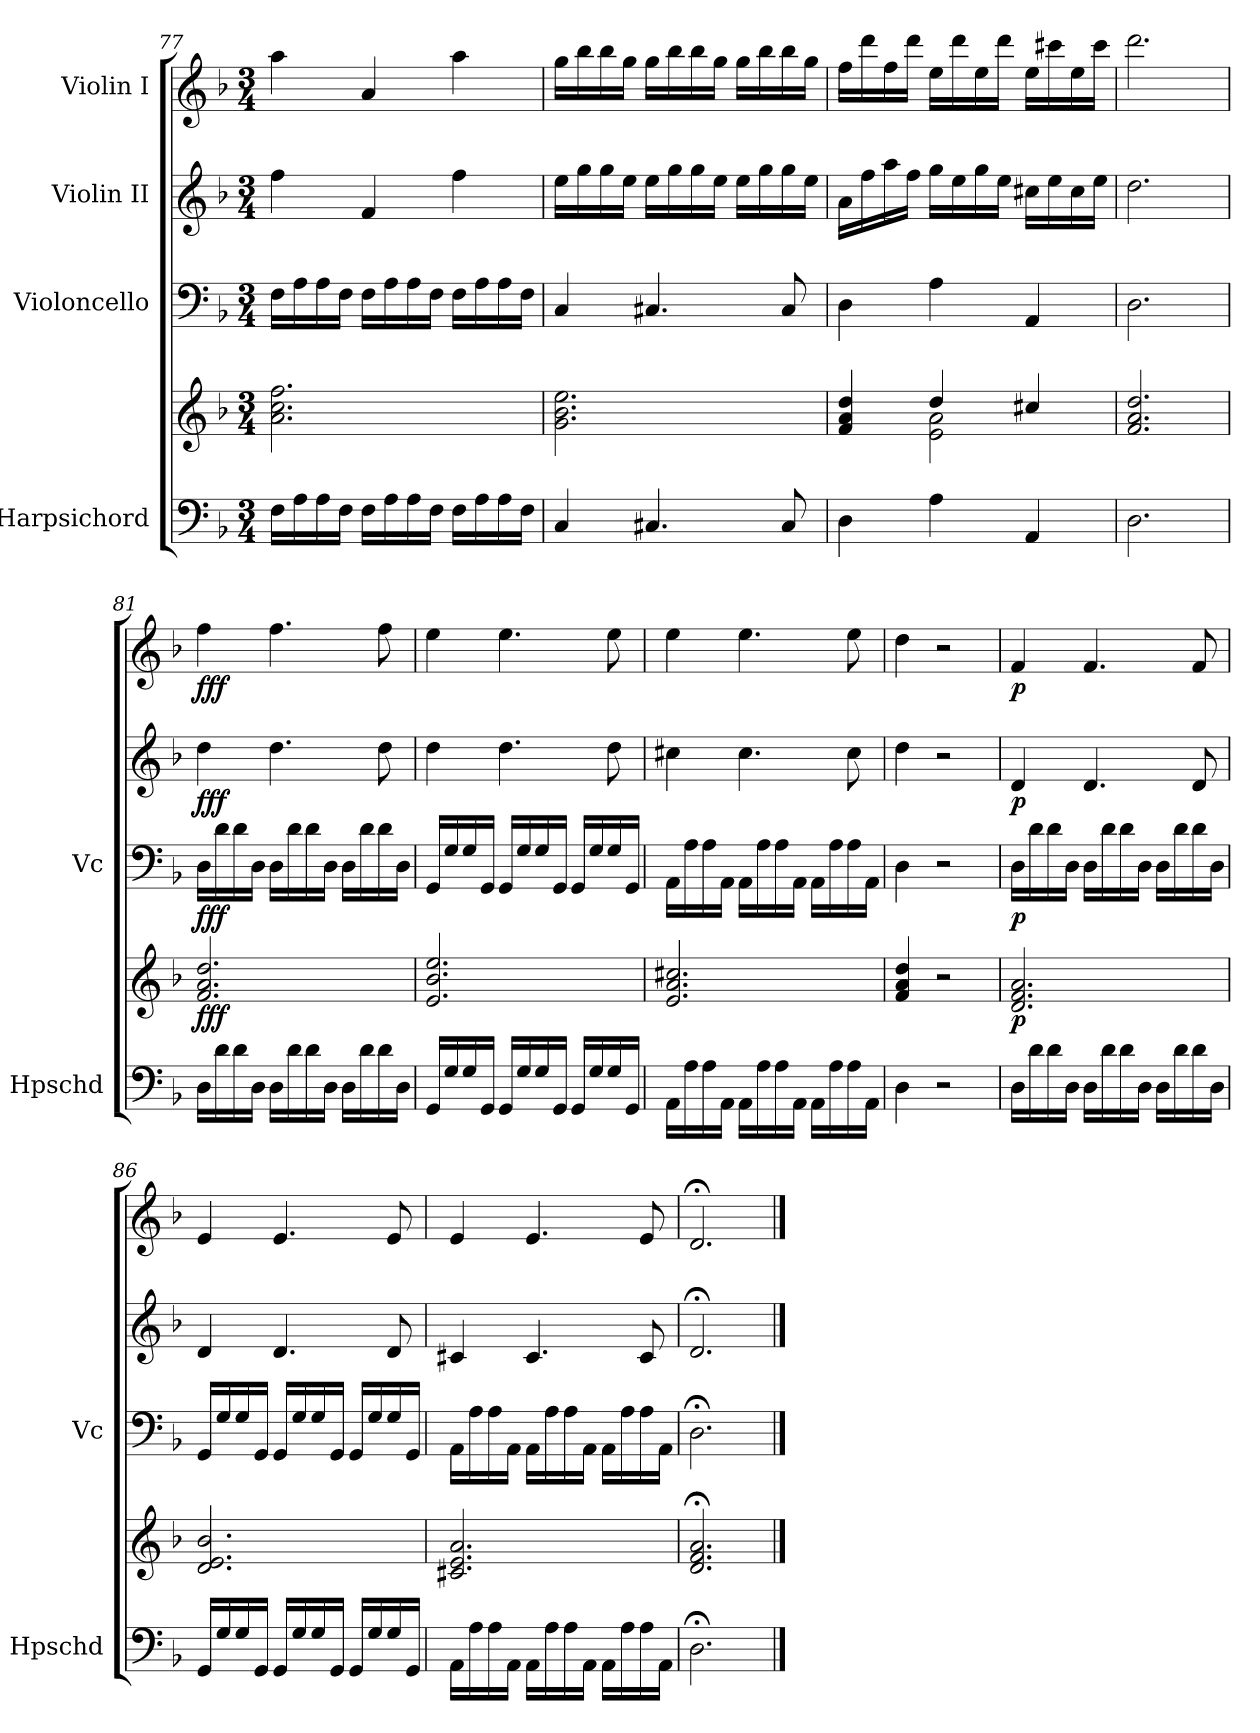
**kern	**kern	**dynam	**kern	**dynam	**kern	**dynam	**kern	**dynam
*part4	*part4	*part4	*part3	*part3	*part2	*part2	*part1	*part1
*staff5	*staff4	*staff4/5	*staff3	*staff3	*staff2	*staff2	*staff1	*staff1
*I"Harpsichord	*	*	*I"Violoncello	*	*I"Violin II	*	*I"Violin I	*
*I'Hpschd	*	*	*I'Vc	*	*	*	*	*
*clefF4	*clefG2	*	*clefF4	*	*clefG2	*	*clefG2	*
*k[b-]	*k[b-]	*	*k[b-]	*	*k[b-]	*	*k[b-]	*
*M3/4	*M3/4	*	*M3/4	*	*M3/4	*	*M3/4	*
=77	=77	=77	=77	=77	=77	=77	=77	=77
16F\LL	2.a\ 2.cc\ 2.ff\	.	16F\LL	.	4ff\	.	4aa\	.
16A\	.	.	16A\	.	.	.	.	.
16A\	.	.	16A\	.	.	.	.	.
16F\JJ	.	.	16F\JJ	.	.	.	.	.
16F\LL	.	.	16F\LL	.	4f/	.	4a/	.
16A\	.	.	16A\	.	.	.	.	.
16A\	.	.	16A\	.	.	.	.	.
16F\JJ	.	.	16F\JJ	.	.	.	.	.
16F\LL	.	.	16F\LL	.	4ff\	.	4aa\	.
16A\	.	.	16A\	.	.	.	.	.
16A\	.	.	16A\	.	.	.	.	.
16F\JJ	.	.	16F\JJ	.	.	.	.	.
=78	=78	=78	=78	=78	=78	=78	=78	=78
4C/	2.g\ 2.b-\ 2.ee\	.	4C/	.	16ee\LL	.	16gg\LL	.
.	.	.	.	.	16gg\	.	16bb-\	.
.	.	.	.	.	16gg\	.	16bb-\	.
.	.	.	.	.	16ee\JJ	.	16gg\JJ	.
4.C#X/	.	.	4.C#X/	.	16ee\LL	.	16gg\LL	.
.	.	.	.	.	16gg\	.	16bb-\	.
.	.	.	.	.	16gg\	.	16bb-\	.
.	.	.	.	.	16ee\JJ	.	16gg\JJ	.
.	.	.	.	.	16ee\LL	.	16gg\LL	.
.	.	.	.	.	16gg\	.	16bb-\	.
8C#/	.	.	8C#/	.	16gg\	.	16bb-\	.
.	.	.	.	.	16ee\JJ	.	16gg\JJ	.
!!LO:LB:g=z
=79	=79	=79	=79	=79	=79	=79	=79	=79
*	*^	*	*	*	*	*	*	*
4D\	4f/ 4a/ 4dd/	4ryy	.	4D\	.	16a\LL	.	16ff\LL	.
.	.	.	.	.	.	16ff\	.	16ddd\	.
.	.	.	.	.	.	16aa\	.	16ff\	.
.	.	.	.	.	.	16ff\JJ	.	16ddd\JJ	.
4A\	4dd/	2e\ 2a\	.	4A\	.	16gg\LL	.	16ee\LL	.
.	.	.	.	.	.	16ee\	.	16ddd\	.
.	.	.	.	.	.	16gg\	.	16ee\	.
.	.	.	.	.	.	16ee\JJ	.	16ddd\JJ	.
4AA/	4cc#X/	.	.	4AA/	.	16cc#X\LL	.	16ee\LL	.
.	.	.	.	.	.	16ee\	.	16ccc#X\	.
.	.	.	.	.	.	16cc#\	.	16ee\	.
.	.	.	.	.	.	16ee\JJ	.	16ccc#\JJ	.
*	*v	*v	*	*	*	*	*	*	*
=80	=80	=80	=80	=80	=80	=80	=80	=80
2.D\	2.f/ 2.a/ 2.dd/	.	2.D\	.	2.dd\	.	2.ddd\	.
=81	=81	=81	=81	=81	=81	=81	=81	=81
!	!	!LO:DY:b	!	!LO:DY:b	!	!LO:DY:b	!	!LO:DY:b
16D\LL	2.f/ 2.a/ 2.dd/	fff	16D\LL	fff	4dd\	fff	4ff\	fff
16d\	.	.	16d\	.	.	.	.	.
16d\	.	.	16d\	.	.	.	.	.
16D\JJ	.	.	16D\JJ	.	.	.	.	.
16D\LL	.	.	16D\LL	.	4.dd\	.	4.ff\	.
16d\	.	.	16d\	.	.	.	.	.
16d\	.	.	16d\	.	.	.	.	.
16D\JJ	.	.	16D\JJ	.	.	.	.	.
16D\LL	.	.	16D\LL	.	.	.	.	.
16d\	.	.	16d\	.	.	.	.	.
16d\	.	.	16d\	.	8dd\	.	8ff\	.
16D\JJ	.	.	16D\JJ	.	.	.	.	.
=82	=82	=82	=82	=82	=82	=82	=82	=82
16GG/LL	2.e/ 2.b-/ 2.ee/	.	16GG/LL	.	4dd\	.	4ee\	.
16G/	.	.	16G/	.	.	.	.	.
16G/	.	.	16G/	.	.	.	.	.
16GG/JJ	.	.	16GG/JJ	.	.	.	.	.
16GG/LL	.	.	16GG/LL	.	4.dd\	.	4.ee\	.
16G/	.	.	16G/	.	.	.	.	.
16G/	.	.	16G/	.	.	.	.	.
16GG/JJ	.	.	16GG/JJ	.	.	.	.	.
16GG/LL	.	.	16GG/LL	.	.	.	.	.
16G/	.	.	16G/	.	.	.	.	.
16G/	.	.	16G/	.	8dd\	.	8ee\	.
16GG/JJ	.	.	16GG/JJ	.	.	.	.	.
=83	=83	=83	=83	=83	=83	=83	=83	=83
16AA\LL	2.e/ 2.a/ 2.cc#X/	.	16AA\LL	.	4cc#X\	.	4ee\	.
16A\	.	.	16A\	.	.	.	.	.
16A\	.	.	16A\	.	.	.	.	.
16AA\JJ	.	.	16AA\JJ	.	.	.	.	.
16AA\LL	.	.	16AA\LL	.	4.cc#\	.	4.ee\	.
16A\	.	.	16A\	.	.	.	.	.
16A\	.	.	16A\	.	.	.	.	.
16AA\JJ	.	.	16AA\JJ	.	.	.	.	.
16AA\LL	.	.	16AA\LL	.	.	.	.	.
16A\	.	.	16A\	.	.	.	.	.
16A\	.	.	16A\	.	8cc#\	.	8ee\	.
16AA\JJ	.	.	16AA\JJ	.	.	.	.	.
=84	=84	=84	=84	=84	=84	=84	=84	=84
4D\	4f/ 4a/ 4dd/	.	4D\	.	4dd\	.	4dd\	.
2r	2r	.	2r	.	2r	.	2r	.
!!LO:LB:g=z
=85	=85	=85	=85	=85	=85	=85	=85	=85
*	*	*	*	*	*	*	*MM140	*
!	!	!LO:DY:b	!	!LO:DY:b	!	!LO:DY:b	!	!LO:DY:b
16D\LL	2.d/ 2.f/ 2.a/	p	16D\LL	p	4d/	p	4f/	p
16d\	.	.	16d\	.	.	.	.	.
16d\	.	.	16d\	.	.	.	.	.
16D\JJ	.	.	16D\JJ	.	.	.	.	.
16D\LL	.	.	16D\LL	.	4.d/	.	4.f/	.
16d\	.	.	16d\	.	.	.	.	.
16d\	.	.	16d\	.	.	.	.	.
16D\JJ	.	.	16D\JJ	.	.	.	.	.
16D\LL	.	.	16D\LL	.	.	.	.	.
16d\	.	.	16d\	.	.	.	.	.
16d\	.	.	16d\	.	8d/	.	8f/	.
16D\JJ	.	.	16D\JJ	.	.	.	.	.
=86	=86	=86	=86	=86	=86	=86	=86	=86
16GG/LL	2.d/ 2.e/ 2.b-/	.	16GG/LL	.	4d/	.	4e/	.
16G/	.	.	16G/	.	.	.	.	.
16G/	.	.	16G/	.	.	.	.	.
16GG/JJ	.	.	16GG/JJ	.	.	.	.	.
16GG/LL	.	.	16GG/LL	.	4.d/	.	4.e/	.
16G/	.	.	16G/	.	.	.	.	.
16G/	.	.	16G/	.	.	.	.	.
16GG/JJ	.	.	16GG/JJ	.	.	.	.	.
16GG/LL	.	.	16GG/LL	.	.	.	.	.
16G/	.	.	16G/	.	.	.	.	.
16G/	.	.	16G/	.	8d/	.	8e/	.
16GG/JJ	.	.	16GG/JJ	.	.	.	.	.
=87	=87	=87	=87	=87	=87	=87	=87	=87
*	*	*	*	*	*	*	*MM120	*
16AA\LL	2.c#X/ 2.e/ 2.a/	.	16AA\LL	.	4c#X/	.	4e/	.
16A\	.	.	16A\	.	.	.	.	.
16A\	.	.	16A\	.	.	.	.	.
16AA\JJ	.	.	16AA\JJ	.	.	.	.	.
*	*	*	*	*	*	*	*MM100	*
16AA\LL	.	.	16AA\LL	.	4.c#/	.	4.e/	.
16A\	.	.	16A\	.	.	.	.	.
16A\	.	.	16A\	.	.	.	.	.
16AA\JJ	.	.	16AA\JJ	.	.	.	.	.
16AA\LL	.	.	16AA\LL	.	.	.	.	.
16A\	.	.	16A\	.	.	.	.	.
*	*	*	*	*	*	*	*MM50	*
16A\	.	.	16A\	.	8c#/	.	8e/	.
16AA\JJ	.	.	16AA\JJ	.	.	.	.	.
=88	=88	=88	=88	=88	=88	=88	=88	=88
*	*	*	*	*	*	*	*MM100	*
2.D;<\	2.d/;< 2.f/;< 2.a/;<	.	2.D;<\	.	2.d;</	.	2.d;</	.
==	==	==	==	==	==	==	==	==
*-	*-	*-	*-	*-	*-	*-	*-	*-
